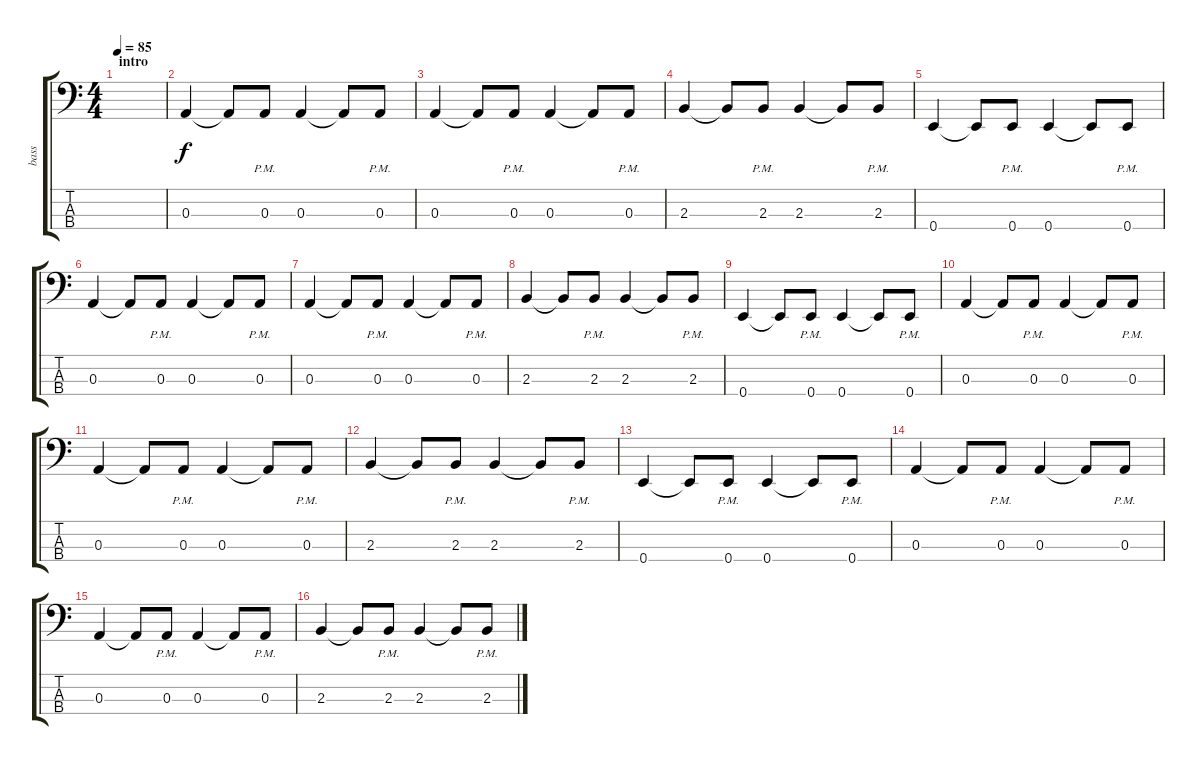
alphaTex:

\track ("bass" "bass") {instrument acousticbass}
\staff {score tabs}
\tuning (G2 D2 A1 E1) {hide}
\ts (4 4)
\section ("" "intro")
\tempo 85
\clef f4
\ks c
|
0.3.4 0.3{t}.8 0.3{pm}.8 0.3.4 0.3{t}.8 0.3{pm}.8 |
0.3.4 0.3{t}.8 0.3{pm}.8 0.3.4 0.3{t}.8 0.3{pm}.8 |
2.3.4 2.3{t}.8 2.3{pm}.8 2.3.4 2.3{t}.8 2.3{pm}.8 |
0.4.4 0.4{t}.8 0.4{pm}.8 0.4.4 0.4{t}.8 0.4{pm}.8 |
0.3.4 0.3{t}.8 0.3{pm}.8 0.3.4 0.3{t}.8 0.3{pm}.8 |
0.3.4 0.3{t}.8 0.3{pm}.8 0.3.4 0.3{t}.8 0.3{pm}.8 |
2.3.4 2.3{t}.8 2.3{pm}.8 2.3.4 2.3{t}.8 2.3{pm}.8 |
0.4.4 0.4{t}.8 0.4{pm}.8 0.4.4 0.4{t}.8 0.4{pm}.8 |
0.3.4 0.3{t}.8 0.3{pm}.8 0.3.4 0.3{t}.8 0.3{pm}.8 |
0.3.4 0.3{t}.8 0.3{pm}.8 0.3.4 0.3{t}.8 0.3{pm}.8 |
2.3.4 2.3{t}.8 2.3{pm}.8 2.3.4 2.3{t}.8 2.3{pm}.8 |
0.4.4 0.4{t}.8 0.4{pm}.8 0.4.4 0.4{t}.8 0.4{pm}.8 |
0.3.4 0.3{t}.8 0.3{pm}.8 0.3.4 0.3{t}.8 0.3{pm}.8 |
0.3.4 0.3{t}.8 0.3{pm}.8 0.3.4 0.3{t}.8 0.3{pm}.8 |
2.3.4 2.3{t}.8 2.3{pm}.8 2.3.4 2.3{t}.8 2.3{pm}.8
